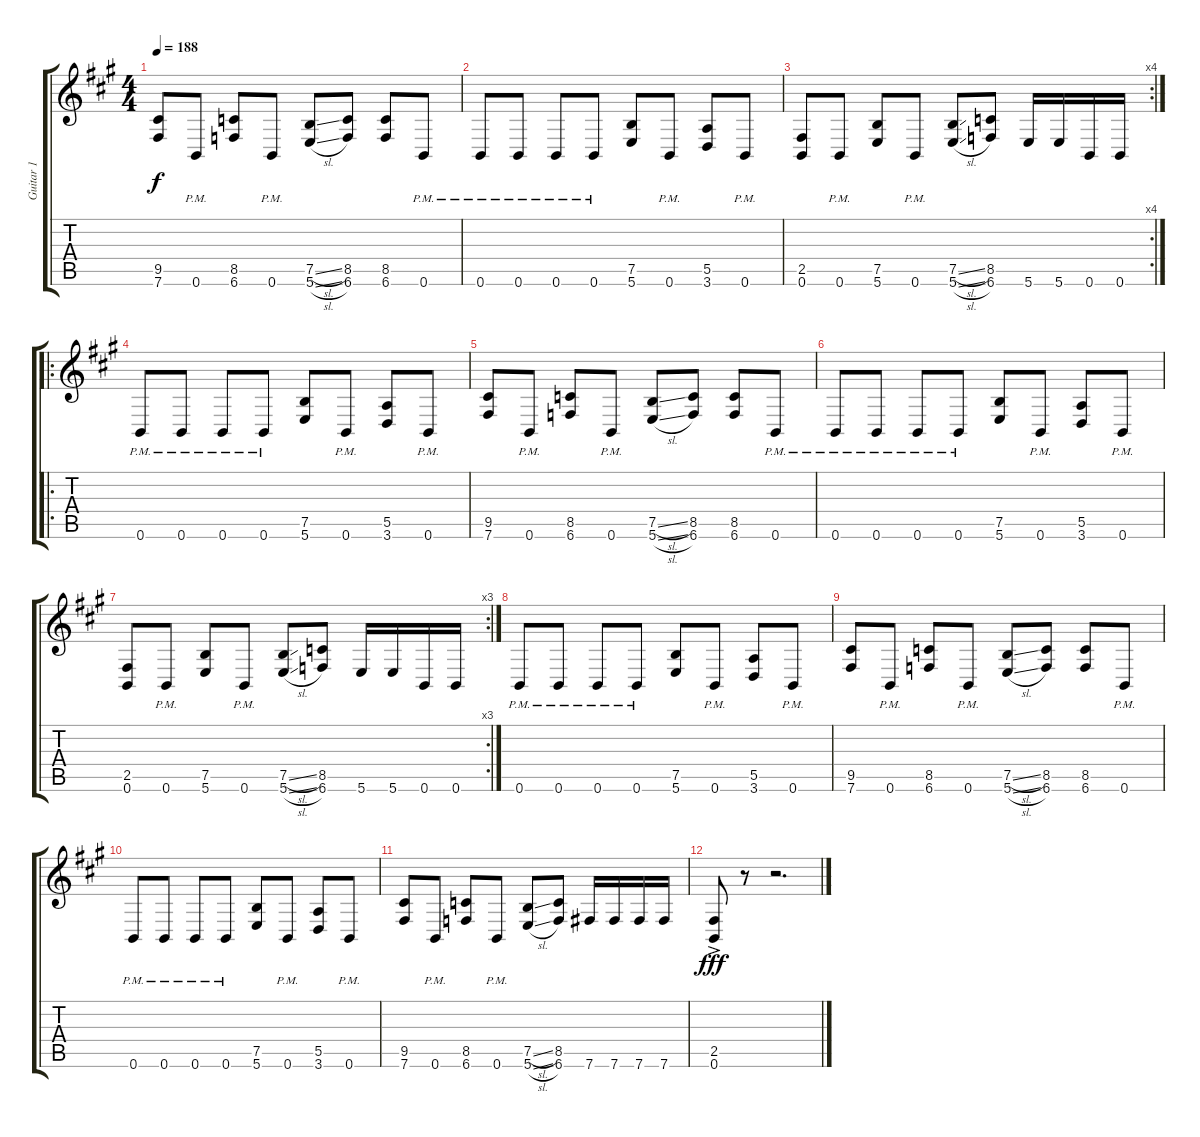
\track ("Guitar 1" "Guitar 1") {instrument distortionguitar}
\staff {score tabs}
\tuning (B3 Gb3 D3 A2 E2 B1) {hide}
\ts (4 4)
\tempo 188
\clef g2
\ks f#minor
(9.5 7.6).8{dy f} 0.6{pm}.8 (8.5 6.6).8 0.6{pm}.8 (7.5{sl} 5.6{sl}).8 (8.5 6.6).8 (8.5 6.6).8 0.6{pm}.8 |
0.6{pm}.8 0.6{pm}.8 0.6{pm}.8 0.6{pm}.8 (7.5 5.6).8 0.6{pm}.8 (5.5 3.6).8 0.6{pm}.8 |
\rc 4
(2.5 0.6).8 0.6{pm}.8 (7.5 5.6).8 0.6{pm}.8 (7.5{sl} 5.6{sl}).8 (8.5 6.6).8 5.6.16 5.6.16 0.6.16 0.6.16 |
\ro
0.6{pm}.8 0.6{pm}.8 0.6{pm}.8 0.6{pm}.8 (7.5 5.6).8 0.6{pm}.8 (5.5 3.6).8 0.6{pm}.8 |
(9.5 7.6).8 0.6{pm}.8 (8.5 6.6).8 0.6{pm}.8 (7.5{sl} 5.6{sl}).8 (8.5 6.6).8 (8.5 6.6).8 0.6{pm}.8 |
0.6{pm}.8 0.6{pm}.8 0.6{pm}.8 0.6{pm}.8 (7.5 5.6).8 0.6{pm}.8 (5.5 3.6).8 0.6{pm}.8 |
\rc 3
(2.5 0.6).8 0.6{pm}.8 (7.5 5.6).8 0.6{pm}.8 (7.5{sl} 5.6{sl}).8 (8.5 6.6).8 5.6.16 5.6.16 0.6.16 0.6.16 |
0.6{pm}.8 0.6{pm}.8 0.6{pm}.8 0.6{pm}.8 (7.5 5.6).8 0.6{pm}.8 (5.5 3.6).8 0.6{pm}.8 |
(9.5 7.6).8 0.6{pm}.8 (8.5 6.6).8 0.6{pm}.8 (7.5{sl} 5.6{sl}).8 (8.5 6.6).8 (8.5 6.6).8 0.6{pm}.8 |
0.6{pm}.8 0.6{pm}.8 0.6{pm}.8 0.6{pm}.8 (7.5 5.6).8 0.6{pm}.8 (5.5 3.6).8 0.6{pm}.8 |
(9.5 7.6).8 0.6{pm}.8 (8.5 6.6).8 0.6{pm}.8 (7.5{sl} 5.6{sl}).8 (8.5 6.6).8 7.6.16 7.6.16 7.6.16 7.6.16 |
(2.5{ac} 0.6{ac}).8{dy fff} r.8 r.2{d}
